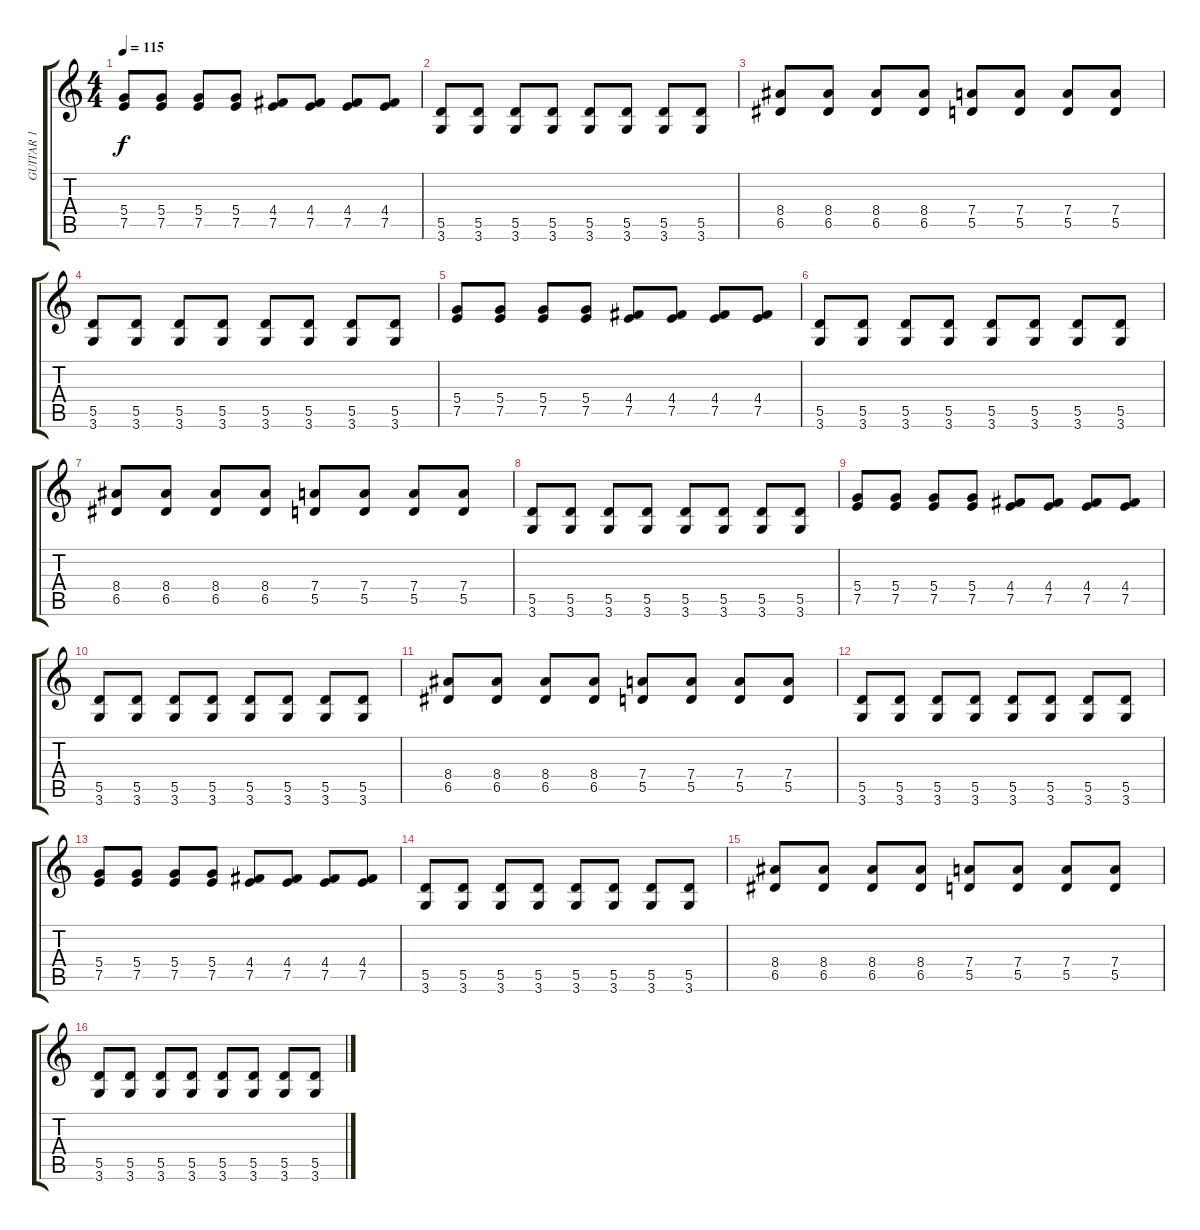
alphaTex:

\track ("GUITAR 1" "GUITAR 1") {instrument distortionguitar}
\staff {score tabs}
\tuning (E4 B3 G3 D3 A2 E2) {hide}
\ts (4 4)
\tempo 115
\clef g2
\ks c
(5.4 7.5).8{dy f} (5.4 7.5).8 (5.4 7.5).8 (5.4 7.5).8 (4.4 7.5).8 (4.4 7.5).8 (4.4 7.5).8 (4.4 7.5).8 |
(5.5 3.6).8 (5.5 3.6).8 (5.5 3.6).8 (5.5 3.6).8 (5.5 3.6).8 (5.5 3.6).8 (5.5 3.6).8 (5.5 3.6).8 |
(8.4 6.5).8 (8.4 6.5).8 (8.4 6.5).8 (8.4 6.5).8 (7.4 5.5).8 (7.4 5.5).8 (7.4 5.5).8 (7.4 5.5).8 |
(5.5 3.6).8 (5.5 3.6).8 (5.5 3.6).8 (5.5 3.6).8 (5.5 3.6).8 (5.5 3.6).8 (5.5 3.6).8 (5.5 3.6).8 |
(5.4 7.5).8 (5.4 7.5).8 (5.4 7.5).8 (5.4 7.5).8 (4.4 7.5).8 (4.4 7.5).8 (4.4 7.5).8 (4.4 7.5).8 |
(5.5 3.6).8 (5.5 3.6).8 (5.5 3.6).8 (5.5 3.6).8 (5.5 3.6).8 (5.5 3.6).8 (5.5 3.6).8 (5.5 3.6).8 |
(8.4 6.5).8 (8.4 6.5).8 (8.4 6.5).8 (8.4 6.5).8 (7.4 5.5).8 (7.4 5.5).8 (7.4 5.5).8 (7.4 5.5).8 |
(5.5 3.6).8 (5.5 3.6).8 (5.5 3.6).8 (5.5 3.6).8 (5.5 3.6).8 (5.5 3.6).8 (5.5 3.6).8 (5.5 3.6).8 |
(5.4 7.5).8 (5.4 7.5).8 (5.4 7.5).8 (5.4 7.5).8 (4.4 7.5).8 (4.4 7.5).8 (4.4 7.5).8 (4.4 7.5).8 |
(5.5 3.6).8 (5.5 3.6).8 (5.5 3.6).8 (5.5 3.6).8 (5.5 3.6).8 (5.5 3.6).8 (5.5 3.6).8 (5.5 3.6).8 |
(8.4 6.5).8 (8.4 6.5).8 (8.4 6.5).8 (8.4 6.5).8 (7.4 5.5).8 (7.4 5.5).8 (7.4 5.5).8 (7.4 5.5).8 |
(5.5 3.6).8 (5.5 3.6).8 (5.5 3.6).8 (5.5 3.6).8 (5.5 3.6).8 (5.5 3.6).8 (5.5 3.6).8 (5.5 3.6).8 |
(5.4 7.5).8 (5.4 7.5).8 (5.4 7.5).8 (5.4 7.5).8 (4.4 7.5).8 (4.4 7.5).8 (4.4 7.5).8 (4.4 7.5).8 |
(5.5 3.6).8 (5.5 3.6).8 (5.5 3.6).8 (5.5 3.6).8 (5.5 3.6).8 (5.5 3.6).8 (5.5 3.6).8 (5.5 3.6).8 |
(8.4 6.5).8 (8.4 6.5).8 (8.4 6.5).8 (8.4 6.5).8 (7.4 5.5).8 (7.4 5.5).8 (7.4 5.5).8 (7.4 5.5).8 |
(5.5 3.6).8 (5.5 3.6).8 (5.5 3.6).8 (5.5 3.6).8 (5.5 3.6).8 (5.5 3.6).8 (5.5 3.6).8 (5.5 3.6).8
